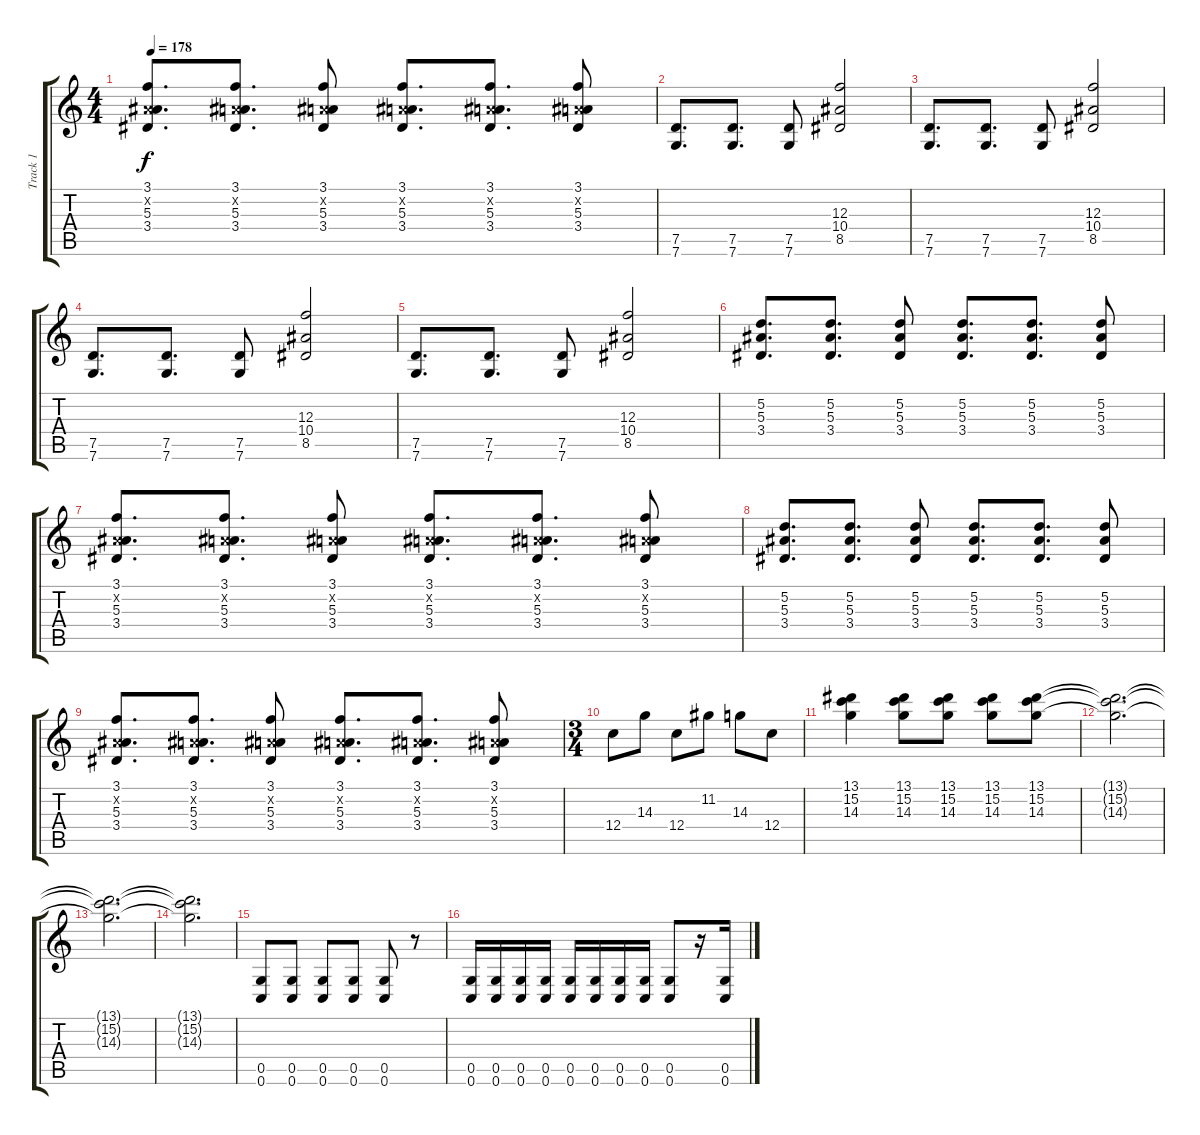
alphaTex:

\track ("Track 1" "Track 1") {instrument overdrivenguitar}
\staff {score tabs}
\tuning (D4 A3 F3 C3 G2 C2) {hide}
\ts (4 4)
\tempo 178
\clef g2
\ks c
(3.1 0.2{x} 5.3 3.4).8{d dy f} (3.1 0.2{x} 5.3 3.4).8{d} (3.1 0.2{x} 5.3 3.4).8 (3.1 0.2{x} 5.3 3.4).8{d} (3.1 0.2{x} 5.3 3.4).8{d} (3.1 0.2{x} 5.3 3.4).8 |
(7.5 7.6).8{d} (7.5 7.6).8{d} (7.5 7.6).8 (12.3 10.4 8.5).2 |
(7.5 7.6).8{d} (7.5 7.6).8{d} (7.5 7.6).8 (12.3 10.4 8.5).2 |
(7.5 7.6).8{d} (7.5 7.6).8{d} (7.5 7.6).8 (12.3 10.4 8.5).2 |
(7.5 7.6).8{d} (7.5 7.6).8{d} (7.5 7.6).8 (12.3 10.4 8.5).2 |
(5.2 5.3 3.4).8{d} (5.2 5.3 3.4).8{d} (5.2 5.3 3.4).8 (5.2 5.3 3.4).8{d} (5.2 5.3 3.4).8{d} (5.2 5.3 3.4).8 |
(3.1 0.2{x} 5.3 3.4).8{d} (3.1 0.2{x} 5.3 3.4).8{d} (3.1 0.2{x} 5.3 3.4).8 (3.1 0.2{x} 5.3 3.4).8{d} (3.1 0.2{x} 5.3 3.4).8{d} (3.1 0.2{x} 5.3 3.4).8 |
(5.2 5.3 3.4).8{d} (5.2 5.3 3.4).8{d} (5.2 5.3 3.4).8 (5.2 5.3 3.4).8{d} (5.2 5.3 3.4).8{d} (5.2 5.3 3.4).8 |
(3.1 0.2{x} 5.3 3.4).8{d} (3.1 0.2{x} 5.3 3.4).8{d} (3.1 0.2{x} 5.3 3.4).8 (3.1 0.2{x} 5.3 3.4).8{d} (3.1 0.2{x} 5.3 3.4).8{d} (3.1 0.2{x} 5.3 3.4).8 |
\ts (3 4)
12.4.8 14.3.8 12.4.8 11.2.8 14.3.8 12.4.8 |
(13.1 15.2 14.3).4 (13.1 15.2 14.3).8 (13.1 15.2 14.3).8 (13.1 15.2 14.3).8 (13.1 15.2 14.3).8 |
(13.1{t} 15.2{t} 14.3{t}).2{d} |
(13.1{t} 15.2{t} 14.3{t}).2{d} |
(13.1{t} 15.2{t} 14.3{t}).2{d} |
(0.5 0.6).8 (0.5 0.6).8 (0.5 0.6).8 (0.5 0.6).8 (0.5 0.6).8 r.8 |
(0.5 0.6).16 (0.5 0.6).16 (0.5 0.6).16 (0.5 0.6).16 (0.5 0.6).16 (0.5 0.6).16 (0.5 0.6).16 (0.5 0.6).16 (0.5 0.6).8 r.16 (0.5 0.6).16
